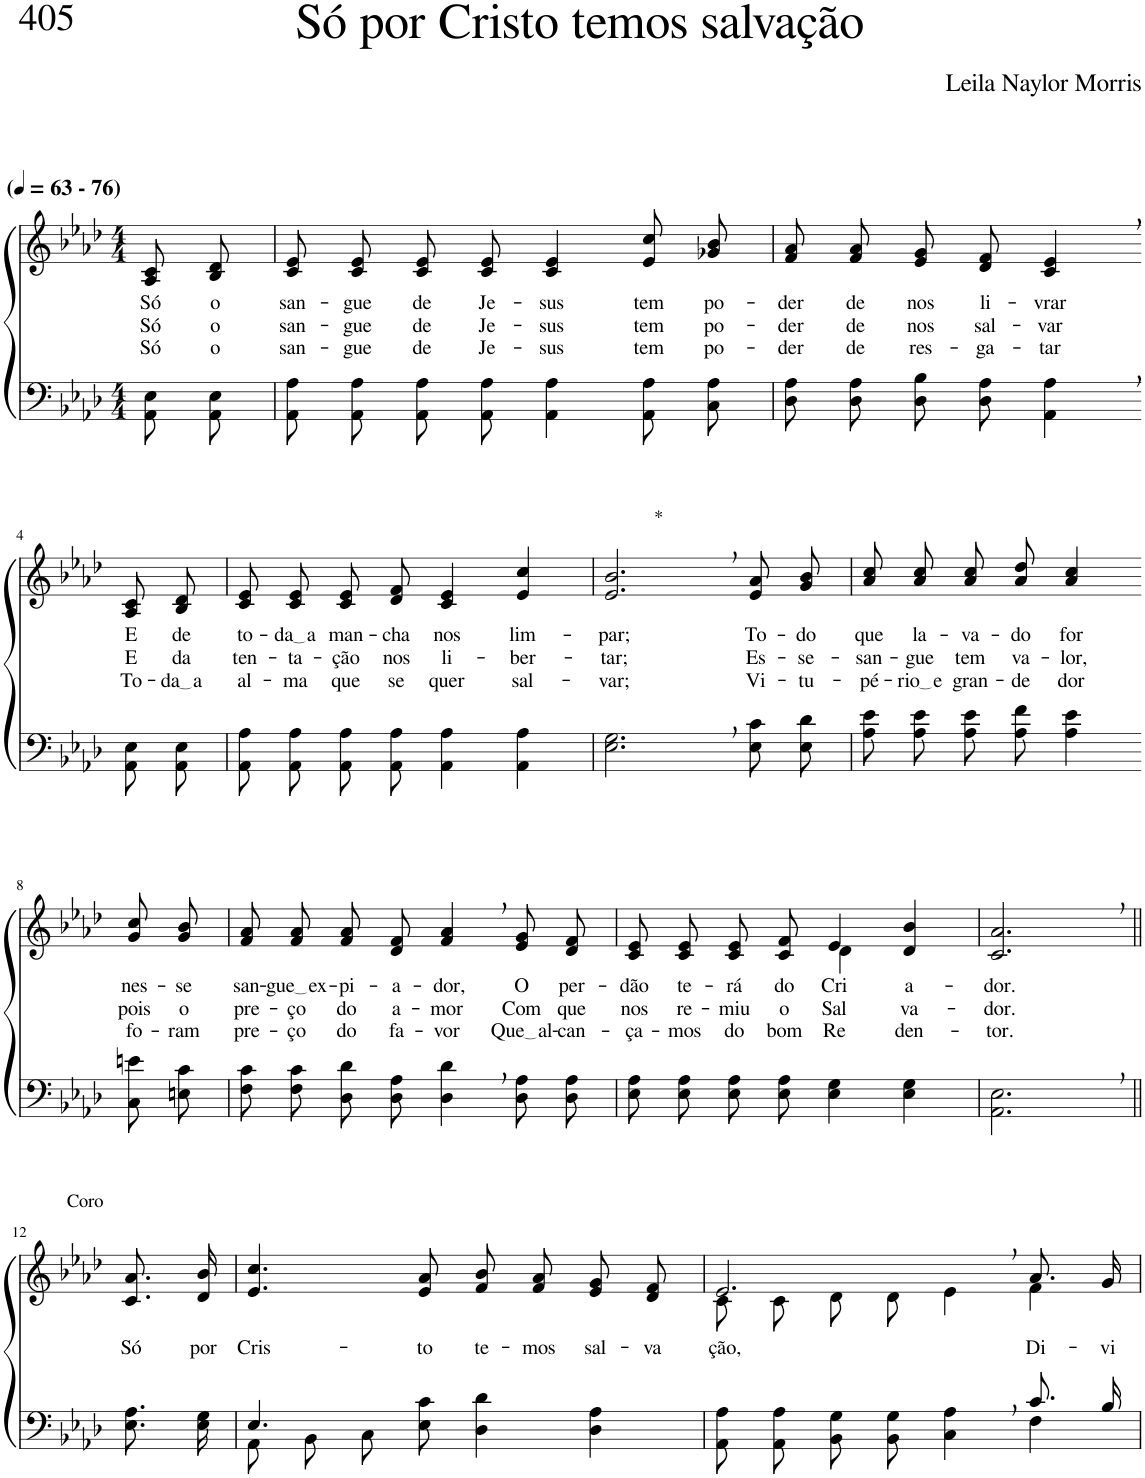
**kern	**kern	**text	**text	**text
*part2	*part1	*part1	*part1	*part1
*staff2	*staff1	*staff1	*staff1	*staff1
*I"Parte III e IV	*I"Parte I e II	*	*	*
*clefF4	*clefG2	*	*	*
*k[b-e-a-d-]	*k[b-e-a-d-]	*	*	*
*M4/4	*M4/4	*	*	*
*MM63	*MM63	*	*	*
=1	=1	=1	=1	=1
!	!LO:TX:a:B:t=(	!	!	!
!	!LO:TX:a:B:t=- 76)	!	!	!
!	!	!LO:LY:b	!LO:LY:b	!LO:LY:b
8AA-/ 8E-/L	8A-/ 8c/L	Só	Só	Só
!	!	!LO:LY:b	!LO:LY:b	!LO:LY:b
8AA-/ 8E-/J	8B-/ 8d-/J	o	o	o
=2	=2	=2	=2	=2
!	!	!LO:LY:b	!LO:LY:b	!LO:LY:b
8AA-\ 8A-\L	8c/ 8e-/L	san-	san-	san-
!	!	!LO:LY:b	!LO:LY:b	!LO:LY:b
8AA-\ 8A-\J	8c/ 8e-/J	-gue	-gue	-gue
!	!	!LO:LY:b	!LO:LY:b	!LO:LY:b
8AA-\ 8A-\L	8c/ 8e-/L	de	de	de
!	!	!LO:LY:b	!LO:LY:b	!LO:LY:b
8AA-\ 8A-\J	8c/ 8e-/J	Je-	Je-	Je-
!	!	!LO:LY:b	!LO:LY:b	!LO:LY:b
4AA-\ 4A-\	4c/ 4e-/	-sus	-sus	-sus
!	!	!LO:LY:b	!LO:LY:b	!LO:LY:b
8AA-\ 8A-\L	8e-/ 8cc/L	tem	tem	tem
!	!	!LO:LY:b	!LO:LY:b	!LO:LY:b
8C\ 8A-\J	8g-X/ 8b-/J	po-	po-	po-
=3	=3	=3	=3	=3
!	!	!LO:LY:b	!LO:LY:b	!LO:LY:b
8D-\ 8A-\L	8f/ 8a-/L	-der	-der	-der
!	!	!LO:LY:b	!LO:LY:b	!LO:LY:b
8D-\ 8A-\J	8f/ 8a-/J	de	de	de
!	!	!LO:LY:b	!LO:LY:b	!LO:LY:b
8D-\ 8B-\L	8e-/ 8g/L	nos	nos	res-
!	!	!LO:LY:b	!LO:LY:b	!LO:LY:b
8D-\ 8A-\J	8d-/ 8f/J	li-	sal-	-ga-
!	!	!LO:LY:b	!LO:LY:b	!LO:LY:b
4AA-\, 4A-\,	4c/, 4e-/,	-vrar	-var	-tar
!!LO:LB:g=z
=4-	=4-	=4-	=4-	=4-
!	!	!LO:LY:b	!LO:LY:b	!LO:LY:b
8AA-/ 8E-/L	8A-/ 8c/L	E	E	To-
!	!	!LO:LY:b	!LO:LY:b	!LO:LY:b
8AA-/ 8E-/J	8B-/ 8d-/J	de	da	da a
=5	=5	=5	=5	=5
!	!	!LO:LY:b	!LO:LY:b	!LO:LY:b
8AA-\ 8A-\L	8c/ 8e-/L	to-	ten-	al-
!	!	!LO:LY:b	!LO:LY:b	!LO:LY:b
8AA-\ 8A-\J	8c/ 8e-/J	da a	-ta-	-ma
!	!	!LO:LY:b	!LO:LY:b	!LO:LY:b
8AA-\ 8A-\L	8c/ 8e-/L	man-	-ção	que
!	!	!LO:LY:b	!LO:LY:b	!LO:LY:b
8AA-\ 8A-\J	8d-/ 8f/J	-cha	nos	se
!	!	!LO:LY:b	!LO:LY:b	!LO:LY:b
4AA-\ 4A-\	4c/ 4e-/	nos	li-	quer
!	!	!LO:LY:b	!LO:LY:b	!LO:LY:b
4AA-\ 4A-\	4e-/ 4cc/	lim-	-ber-	sal-
=6	=6	=6	=6	=6
!	!LO:TX:a:t=*	!	!	!
!	!	!LO:LY:b	!LO:LY:b	!LO:LY:b
2.E-\, 2.G\,	2.e-/, 2.b-/,	-par;	-tar;	-var;
!	!	!LO:LY:b	!LO:LY:b	!LO:LY:b
8E-\ 8c\L	8e-/ 8a-/L	To-	Es-	Vi-
!	!	!LO:LY:b	!LO:LY:b	!LO:LY:b
8E-\ 8d-\J	8g/ 8b-/J	-do	-se-	-tu-
=7	=7	=7	=7	=7
!	!	!LO:LY:b	!LO:LY:b	!LO:LY:b
8A-\ 8e-\L	8a-\ 8cc\L	que	-san-	-pé-
!	!	!LO:LY:b	!LO:LY:b	!LO:LY:b
8A-\ 8e-\J	8a-\ 8cc\J	la-	-gue	rio e
!	!	!LO:LY:b	!LO:LY:b	!LO:LY:b
8A-\ 8e-\L	8a-\ 8cc\L	-va-	tem	gran-
!	!	!LO:LY:b	!LO:LY:b	!LO:LY:b
8A-\ 8f\J	8a-\ 8dd-\J	-do	va-	-de
!	!	!LO:LY:b	!LO:LY:b	!LO:LY:b
4A-\ 4e-\	4a-/ 4cc/	for	-lor,	dor
!!LO:LB:g=z
=8-	=8-	=8-	=8-	=8-
!	!	!LO:LY:b	!LO:LY:b	!LO:LY:b
8C\ 8en\L	8g/ 8cc/L	nes-	pois	fo-
!	!	!LO:LY:b	!LO:LY:b	!LO:LY:b
8En\ 8c\J	8g/ 8b-/J	-se	o	-ram
=9	=9	=9	=9	=9
!	!	!LO:LY:b	!LO:LY:b	!LO:LY:b
8F\ 8c\L	8f/ 8a-/L	san-	pre-	pre-
!	!	!LO:LY:b	!LO:LY:b	!LO:LY:b
8F\ 8c\J	8f/ 8a-/J	gue ex	-ço	-ço
!	!	!LO:LY:b	!LO:LY:b	!LO:LY:b
8D-\ 8d-\L	8f/ 8a-/L	-pi-	do	do
!	!	!LO:LY:b	!LO:LY:b	!LO:LY:b
8D-\ 8A-\J	8d-/ 8f/J	-a-	a-	fa-
!	!	!LO:LY:b	!LO:LY:b	!LO:LY:b
4D-\, 4d-\,	4f/, 4a-/,	-dor,	-mor	-vor
!	!	!LO:LY:b	!LO:LY:b	!LO:LY:b
8D-\ 8A-\L	8e-/ 8g/L	O	Com	Que al
!	!	!LO:LY:b	!LO:LY:b	!LO:LY:b
8D-\ 8A-\J	8d-/ 8f/J	per-	que	-can-
=10	=10	=10	=10	=10
!	!	!LO:LY:b	!LO:LY:b	!LO:LY:b
*	*^	*	*	*
8E-\ 8A-\L	8c/ 8e-/L	2ryy	-dão	nos	-ça-
!	!	!	!LO:LY:b	!LO:LY:b	!LO:LY:b
8E-\ 8A-\J	8c/ 8e-/J	.	te-	re-	-mos
!	!	!	!LO:LY:b	!LO:LY:b	!LO:LY:b
8E-\ 8A-\L	8c/ 8e-/L	.	-rá	-miu	do
!	!	!	!LO:LY:b	!LO:LY:b	!LO:LY:b
8E-\ 8A-\J	8c/ 8f/J	.	do	o	bom
!	!	!	!LO:LY:b	!LO:LY:b	!LO:LY:b
4E-\ 4G\	4e-/	4d-\	Cri-	Sal-	Re-
!	!	!	!LO:LY:b	!LO:LY:b	!LO:LY:b
4E-\ 4G\	4d-/ 4b-/	4ryy	-a-	-va-	-den-
=11	=11	=11	=11	=11	=11
!	!	!	!LO:LY:b	!LO:LY:b	!LO:LY:b
*	*v	*v	*	*	*
2.AA-\, 2.E-\,	2.c/, 2.a-/,	-dor.	-dor.	-tor.
!!LO:LB:g=z
=12||	=12||	=12||	=12||	=12||
!	!LO:TX:a:t=Coro	!	!	!
!	!	!LO:LY:b	!	!
8.E-\ 8.A-\L	8.c/ 8.a-/L	Só	.	.
!	!	!LO:LY:b	!	!
16E-\ 16G\Jk	16d-/ 16b-/Jk	por	.	.
=13	=13	=13	=13	=13
*^	*	*	*	*
!	!	!	!LO:LY:b	!	!
8AA-\L	4.E-/	4.e-/ 4.cc/	Cris-	.	.
8BB-\J	.	.	.	.	.
8C\L	.	.	.	.	.
!	!	!	!LO:LY:b	!	!
8E-\ 8c\J	2ryy	8e-/ 8a-/	-to	.	.
!	!	!	!LO:LY:b	!	!
4D-\ 4d-\	.	8f/ 8b-/L	te-	.	.
!	!	!	!LO:LY:b	!	!
.	.	8f/ 8a-/J	-mos	.	.
!	!	!	!LO:LY:b	!	!
4D-\ 4A-\	.	8e-/ 8g/L	sal-	.	.
!	!	!	!LO:LY:b	!	!
.	8ryy	8d-/ 8f/J	-va-	.	.
=14	=14	=14	=14	=14	=14
*	*	*^	*	*	*
!	!	!	!	!LO:LY:b	!	!
2.ryy	8AA-\ 8A-\L	2.e-,/	8c\L	-ção,	.	.
.	8AA-\ 8A-\J	.	8c\J	.	.	.
.	8BB-\ 8G\L	.	8d-\L	.	.	.
.	8BB-\ 8G\J	.	8d-\J	.	.	.
.	4C\ 4A-\	.	4e-\	.	.	.
!	!	!	!	!LO:LY:b	!	!
8.c/L	4F\	8.a-/L	4f\	Di-	.	.
!	!	!	!	!LO:LY:b	!	!
16B-/Jk	.	16g/Jk	.	-vi-	.	.
*v	*v	*	*	*	*	*
*	*v	*v	*	*	*
=	=	=	=	=
*-	*-	*-	*-	*-
